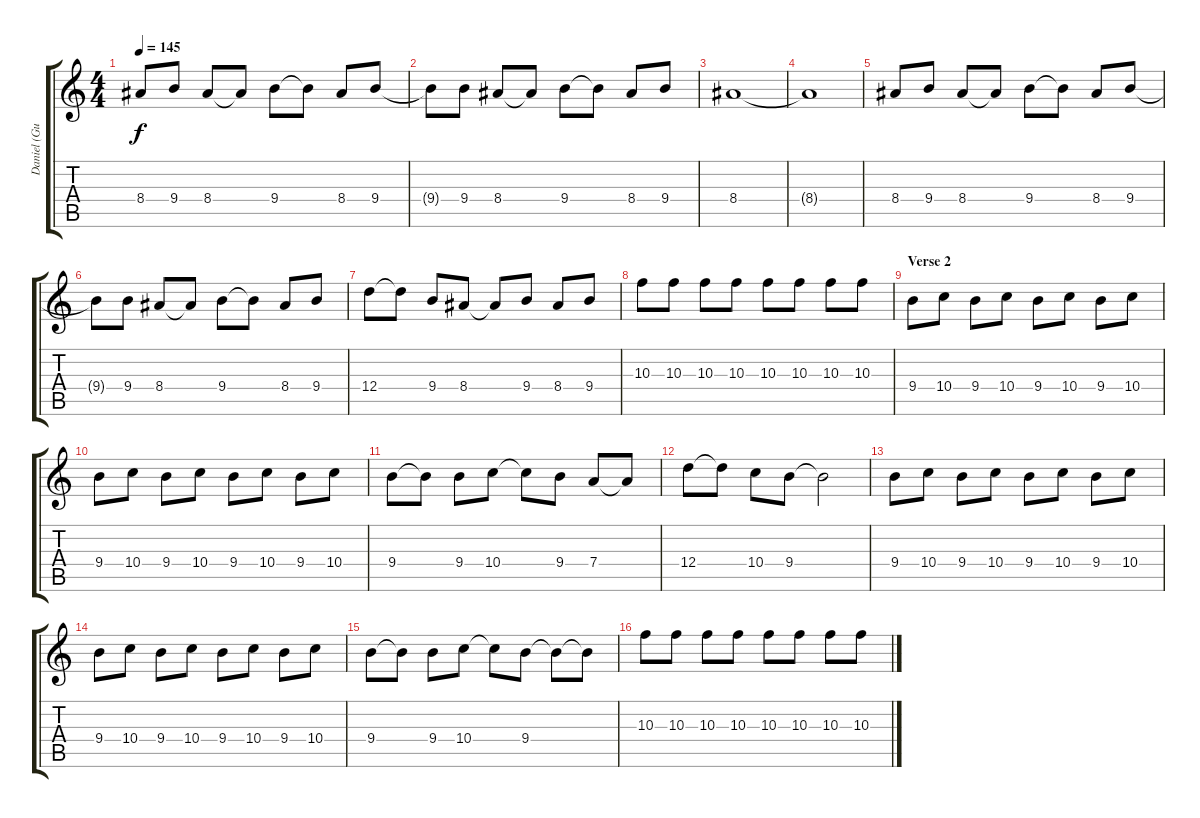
\track ("Daniel (Guitar)" "Daniel (Gu") {instrument distortionguitar}
\staff {score tabs}
\tuning (E4 B3 G3 D3 A2 E2) {hide}
\ts (4 4)
\tempo 145
\clef g2
\ks c
8.4.8{dy f} 9.4.8 8.4.8 8.4{t}.8 9.4.8 9.4{t}.8 8.4.8 9.4.8 |
9.4{t}.8 9.4.8 8.4.8 8.4{t}.8 9.4.8 9.4{t}.8 8.4.8 9.4.8 |
8.4.1 |
8.4{t}.1 |
8.4.8 9.4.8 8.4.8 8.4{t}.8 9.4.8 9.4{t}.8 8.4.8 9.4.8 |
9.4{t}.8 9.4.8 8.4.8 8.4{t}.8 9.4.8 9.4{t}.8 8.4.8 9.4.8 |
12.4.8 12.4{t}.8 9.4.8 8.4.8 8.4{t}.8 9.4.8 8.4.8 9.4.8 |
10.3.8 10.3.8 10.3.8 10.3.8 10.3.8 10.3.8 10.3.8 10.3.8 |
\section ("" "Verse 2")
9.4.8 10.4.8 9.4.8 10.4.8 9.4.8 10.4.8 9.4.8 10.4.8 |
9.4.8 10.4.8 9.4.8 10.4.8 9.4.8 10.4.8 9.4.8 10.4.8 |
9.4.8 9.4{t}.8 9.4.8 10.4.8 10.4{t}.8 9.4.8 7.4.8 7.4{t}.8 |
12.4.8 12.4{t}.8 10.4.8 9.4.8 9.4{t}.2 |
9.4.8 10.4.8 9.4.8 10.4.8 9.4.8 10.4.8 9.4.8 10.4.8 |
9.4.8 10.4.8 9.4.8 10.4.8 9.4.8 10.4.8 9.4.8 10.4.8 |
9.4.8 9.4{t}.8 9.4.8 10.4.8 10.4{t}.8 9.4.8 9.4{t}.8 9.4{t}.8 |
10.3.8 10.3.8 10.3.8 10.3.8 10.3.8 10.3.8 10.3.8 10.3.8
